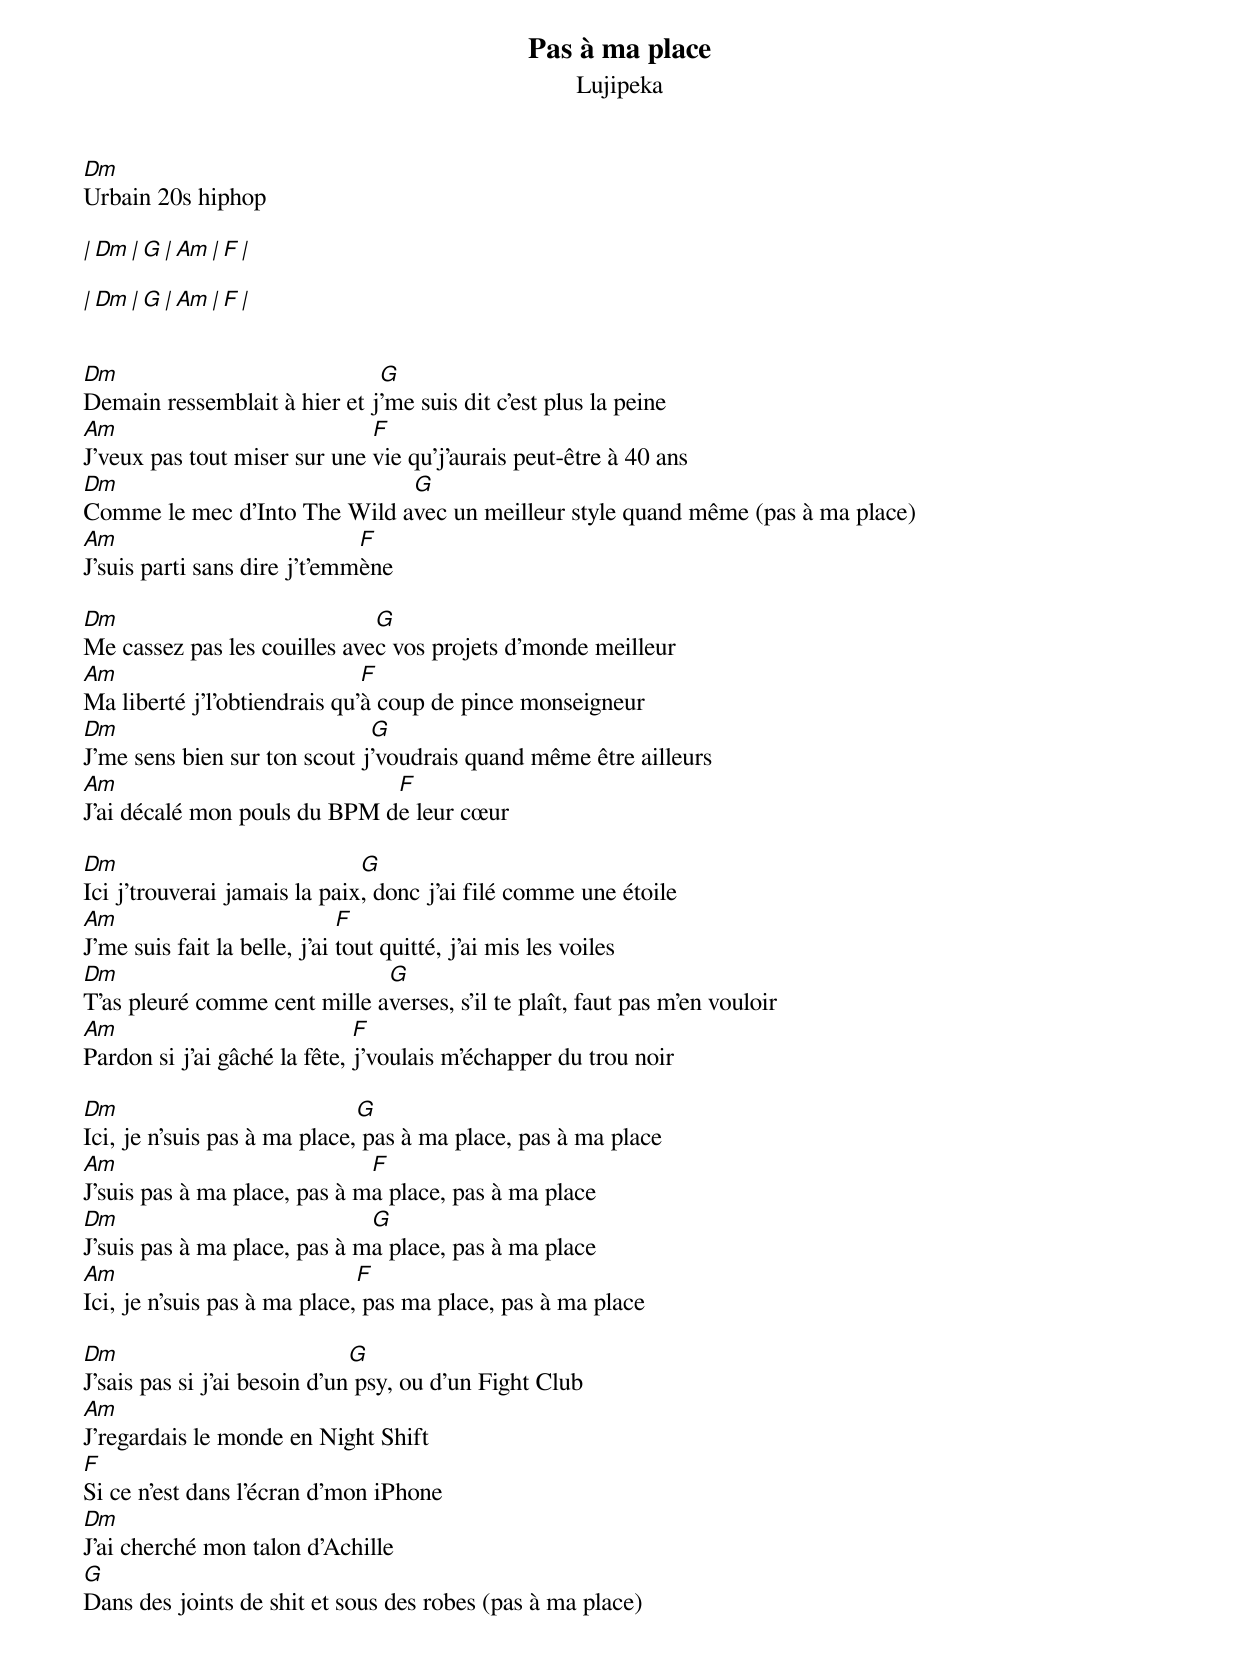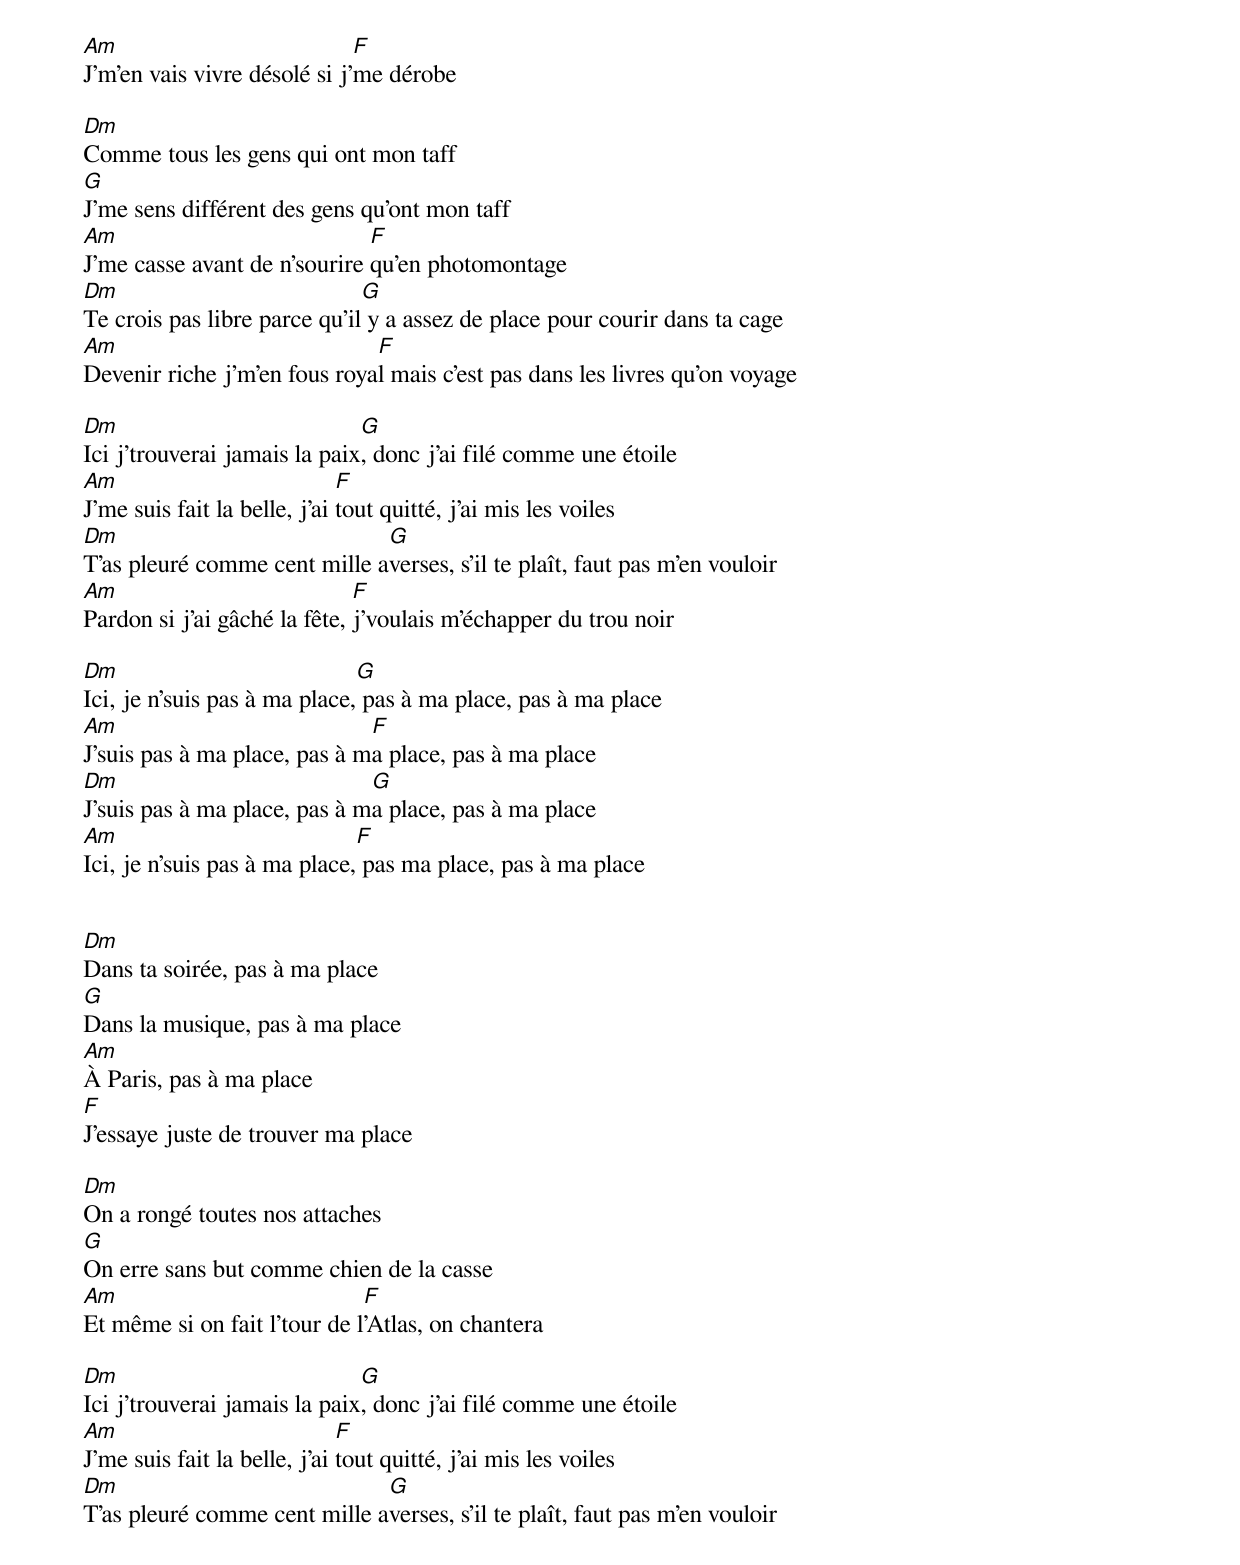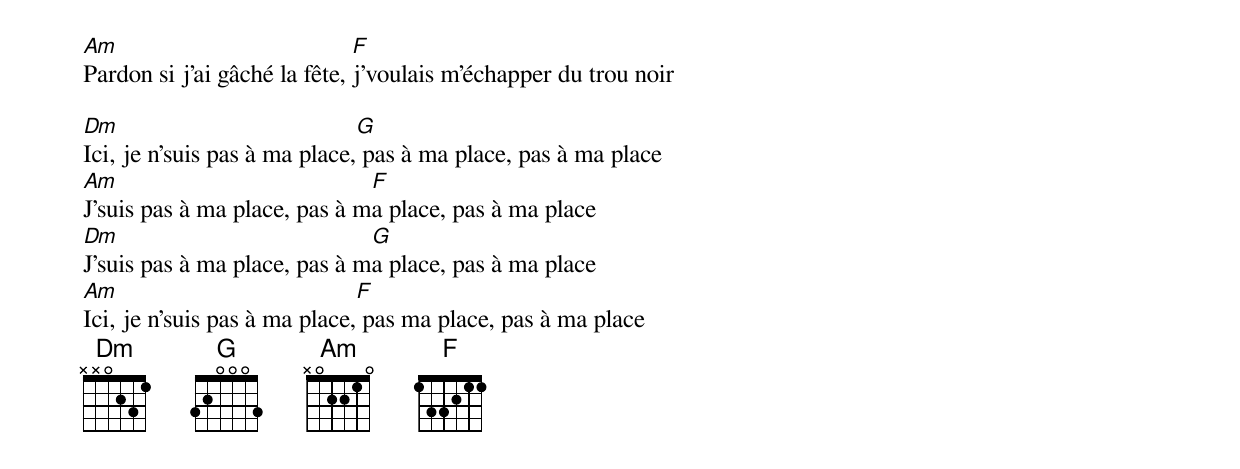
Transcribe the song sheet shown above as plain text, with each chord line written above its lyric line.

Pas à ma place
Lujipeka
Dm
Urbain 20s hiphop

| Dm   | G   | Am    | F    |

| Dm   | G   | Am    | F    |


Dm                            G
Demain ressemblait à hier et j'me suis dit c'est plus la peine
Am                            F
J'veux pas tout miser sur une vie qu'j'aurais peut-être à 40 ans
Dm                            G
Comme le mec d'Into The Wild avec un meilleur style quand même (pas à ma place)
Am                            F
J'suis parti sans dire j't'emmène

Dm                            G
Me cassez pas les couilles avec vos projets d'monde meilleur
Am                            F
Ma liberté j'l'obtiendrais qu'à coup de pince monseigneur
Dm                            G
J'me sens bien sur ton scout j'voudrais quand même être ailleurs
Am                            F
J'ai décalé mon pouls du BPM de leur cœur

Dm                            G
Ici j'trouverai jamais la paix, donc j'ai filé comme une étoile
Am                            F
J'me suis fait la belle, j'ai tout quitté, j'ai mis les voiles
Dm                            G
T'as pleuré comme cent mille averses, s'il te plaît, faut pas m'en vouloir
Am                            F
Pardon si j'ai gâché la fête, j'voulais m'échapper du trou noir

Dm                            G
Ici, je n'suis pas à ma place, pas à ma place, pas à ma place
Am                            F
J'suis pas à ma place, pas à ma place, pas à ma place
Dm                            G
J'suis pas à ma place, pas à ma place, pas à ma place
Am                            F
Ici, je n'suis pas à ma place, pas ma place, pas à ma place

Dm                            G
J'sais pas si j'ai besoin d'un psy, ou d'un Fight Club
Am
J'regardais le monde en Night Shift
F
Si ce n'est dans l'écran d'mon iPhone
Dm
J'ai cherché mon talon d'Achille
G
Dans des joints de shit et sous des robes (pas à ma place)
Am                            F
J'm'en vais vivre désolé si j'me dérobe

Dm
Comme tous les gens qui ont mon taff
G
J'me sens différent des gens qu'ont mon taff
Am                            F
J'me casse avant de n'sourire qu'en photomontage
Dm                            G
Te crois pas libre parce qu'il y a assez de place pour courir dans ta cage
Am                            F
Devenir riche j'm'en fous royal mais c'est pas dans les livres qu'on voyage

Dm                            G
Ici j'trouverai jamais la paix, donc j'ai filé comme une étoile
Am                            F
J'me suis fait la belle, j'ai tout quitté, j'ai mis les voiles
Dm                            G
T'as pleuré comme cent mille averses, s'il te plaît, faut pas m'en vouloir
Am                            F
Pardon si j'ai gâché la fête, j'voulais m'échapper du trou noir

Dm                            G
Ici, je n'suis pas à ma place, pas à ma place, pas à ma place
Am                            F
J'suis pas à ma place, pas à ma place, pas à ma place
Dm                            G
J'suis pas à ma place, pas à ma place, pas à ma place
Am                            F
Ici, je n'suis pas à ma place, pas ma place, pas à ma place


Dm
Dans ta soirée, pas à ma place
G
Dans la musique, pas à ma place
Am
À Paris, pas à ma place
F
J'essaye juste de trouver ma place

Dm
On a rongé toutes nos attaches
G
On erre sans but comme chien de la casse
Am                            F
Et même si on fait l'tour de l'Atlas, on chantera

Dm                            G
Ici j'trouverai jamais la paix, donc j'ai filé comme une étoile
Am                            F
J'me suis fait la belle, j'ai tout quitté, j'ai mis les voiles
Dm                            G
T'as pleuré comme cent mille averses, s'il te plaît, faut pas m'en vouloir
Am                            F
Pardon si j'ai gâché la fête, j'voulais m'échapper du trou noir

Dm                            G
Ici, je n'suis pas à ma place, pas à ma place, pas à ma place
Am                            F
J'suis pas à ma place, pas à ma place, pas à ma place
Dm                            G
J'suis pas à ma place, pas à ma place, pas à ma place
Am                            F
Ici, je n'suis pas à ma place, pas ma place, pas à ma place
